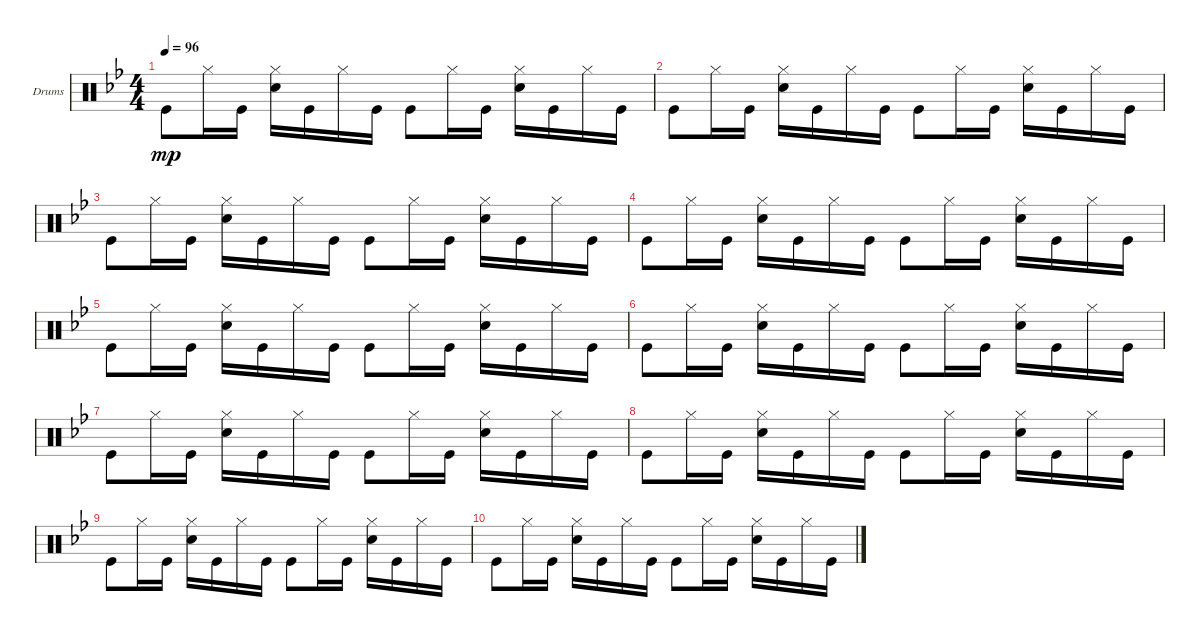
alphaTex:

\bracketExtendMode groupsimilarinstruments
\firstSystemTrackNameOrientation horizontal
\otherSystemsTrackNameOrientation horizontal
\track ("Drumkit" "Drums") {instrument percussion}
\staff {score}
\articulation defaults
\ts (4 4)
\tempo 96
\clef neutral
\scale
0.333333
\ks gminor "Kick (hit)".8{dy mp} "Hi-Hat (closed)".16 "Kick (hit)".16
("Hi-Hat (closed)" "Snare (hit) 2").16 "Kick (hit)".16 "Hi-Hat (closed)".16 "Kick (hit)".16 "Kick (hit)".8 "Hi-Hat (closed)".16 "Kick (hit)".16 ("Hi-Hat (closed)" "Snare (hit) 2").16 "Kick (hit)".16 "Hi-Hat (closed)".16 "Kick (hit)".16 |
\scale
0.333333 "Kick (hit)".8 "Hi-Hat (closed)".16 "Kick (hit)".16 ("Hi-Hat (closed)" "Snare (hit) 2").16 "Kick (hit)".16 "Hi-Hat (closed)".16 "Kick (hit)".16 "Kick (hit)".8 "Hi-Hat (closed)".16 "Kick (hit)".16 ("Hi-Hat (closed)" "Snare (hit) 2").16 "Kick (hit)".16 "Hi-Hat (closed)".16 "Kick (hit)".16 |
\scale
0.333333 "Kick (hit)".8 "Hi-Hat (closed)".16 "Kick (hit)".16 ("Hi-Hat (closed)" "Snare (hit) 2").16 "Kick (hit)".16 "Hi-Hat (closed)".16 "Kick (hit)".16 "Kick (hit)".8 "Hi-Hat (closed)".16 "Kick (hit)".16 ("Hi-Hat (closed)" "Snare (hit) 2").16 "Kick (hit)".16 "Hi-Hat (closed)".16 "Kick (hit)".16 |
\scale
0.333333 "Kick (hit)".8 "Hi-Hat (closed)".16 "Kick (hit)".16 ("Hi-Hat (closed)" "Snare (hit) 2").16 "Kick (hit)".16 "Hi-Hat (closed)".16 "Kick (hit)".16 "Kick (hit)".8 "Hi-Hat (closed)".16 "Kick (hit)".16 ("Hi-Hat (closed)" "Snare (hit) 2").16 "Kick (hit)".16 "Hi-Hat (closed)".16 "Kick (hit)".16 |
\scale
0.333333 "Kick (hit)".8 "Hi-Hat (closed)".16 "Kick (hit)".16 ("Hi-Hat (closed)" "Snare (hit) 2").16 "Kick (hit)".16 "Hi-Hat (closed)".16 "Kick (hit)".16 "Kick (hit)".8 "Hi-Hat (closed)".16 "Kick (hit)".16 ("Hi-Hat (closed)" "Snare (hit) 2").16 "Kick (hit)".16 "Hi-Hat (closed)".16 "Kick (hit)".16 |
\scale
0.333333 "Kick (hit)".8 "Hi-Hat (closed)".16 "Kick (hit)".16 ("Hi-Hat (closed)" "Snare (hit) 2").16 "Kick (hit)".16 "Hi-Hat (closed)".16 "Kick (hit)".16 "Kick (hit)".8 "Hi-Hat (closed)".16 "Kick (hit)".16 ("Hi-Hat (closed)" "Snare (hit) 2").16 "Kick (hit)".16 "Hi-Hat (closed)".16 "Kick (hit)".16 |
\scale
0.333333 "Kick (hit)".8 "Hi-Hat (closed)".16 "Kick (hit)".16 ("Hi-Hat (closed)" "Snare (hit) 2").16 "Kick (hit)".16 "Hi-Hat (closed)".16 "Kick (hit)".16 "Kick (hit)".8 "Hi-Hat (closed)".16 "Kick (hit)".16 ("Hi-Hat (closed)" "Snare (hit) 2").16 "Kick (hit)".16 "Hi-Hat (closed)".16 "Kick (hit)".16 |
"Kick (hit)".8 "Hi-Hat (closed)".16 "Kick (hit)".16 ("Hi-Hat (closed)" "Snare (hit) 2").16 "Kick (hit)".16 "Hi-Hat (closed)".16 "Kick (hit)".16 "Kick (hit)".8 "Hi-Hat (closed)".16 "Kick (hit)".16 ("Hi-Hat (closed)" "Snare (hit) 2").16 "Kick (hit)".16 "Hi-Hat (closed)".16 "Kick (hit)".16 |
"Kick (hit)".8 "Hi-Hat (closed)".16 "Kick (hit)".16 ("Hi-Hat (closed)" "Snare (hit) 2").16 "Kick (hit)".16 "Hi-Hat (closed)".16 "Kick (hit)".16 "Kick (hit)".8 "Hi-Hat (closed)".16 "Kick (hit)".16 ("Hi-Hat (closed)" "Snare (hit) 2").16 "Kick (hit)".16 "Hi-Hat (closed)".16 "Kick (hit)".16 |
"Kick (hit)".8 "Hi-Hat (closed)".16 "Kick (hit)".16 ("Hi-Hat (closed)" "Snare (hit) 2").16 "Kick (hit)".16 "Hi-Hat (closed)".16 "Kick (hit)".16 "Kick (hit)".8 "Hi-Hat (closed)".16 "Kick (hit)".16 ("Hi-Hat (closed)" "Snare (hit) 2").16 "Kick (hit)".16 "Hi-Hat (closed)".16 "Kick (hit)".16
